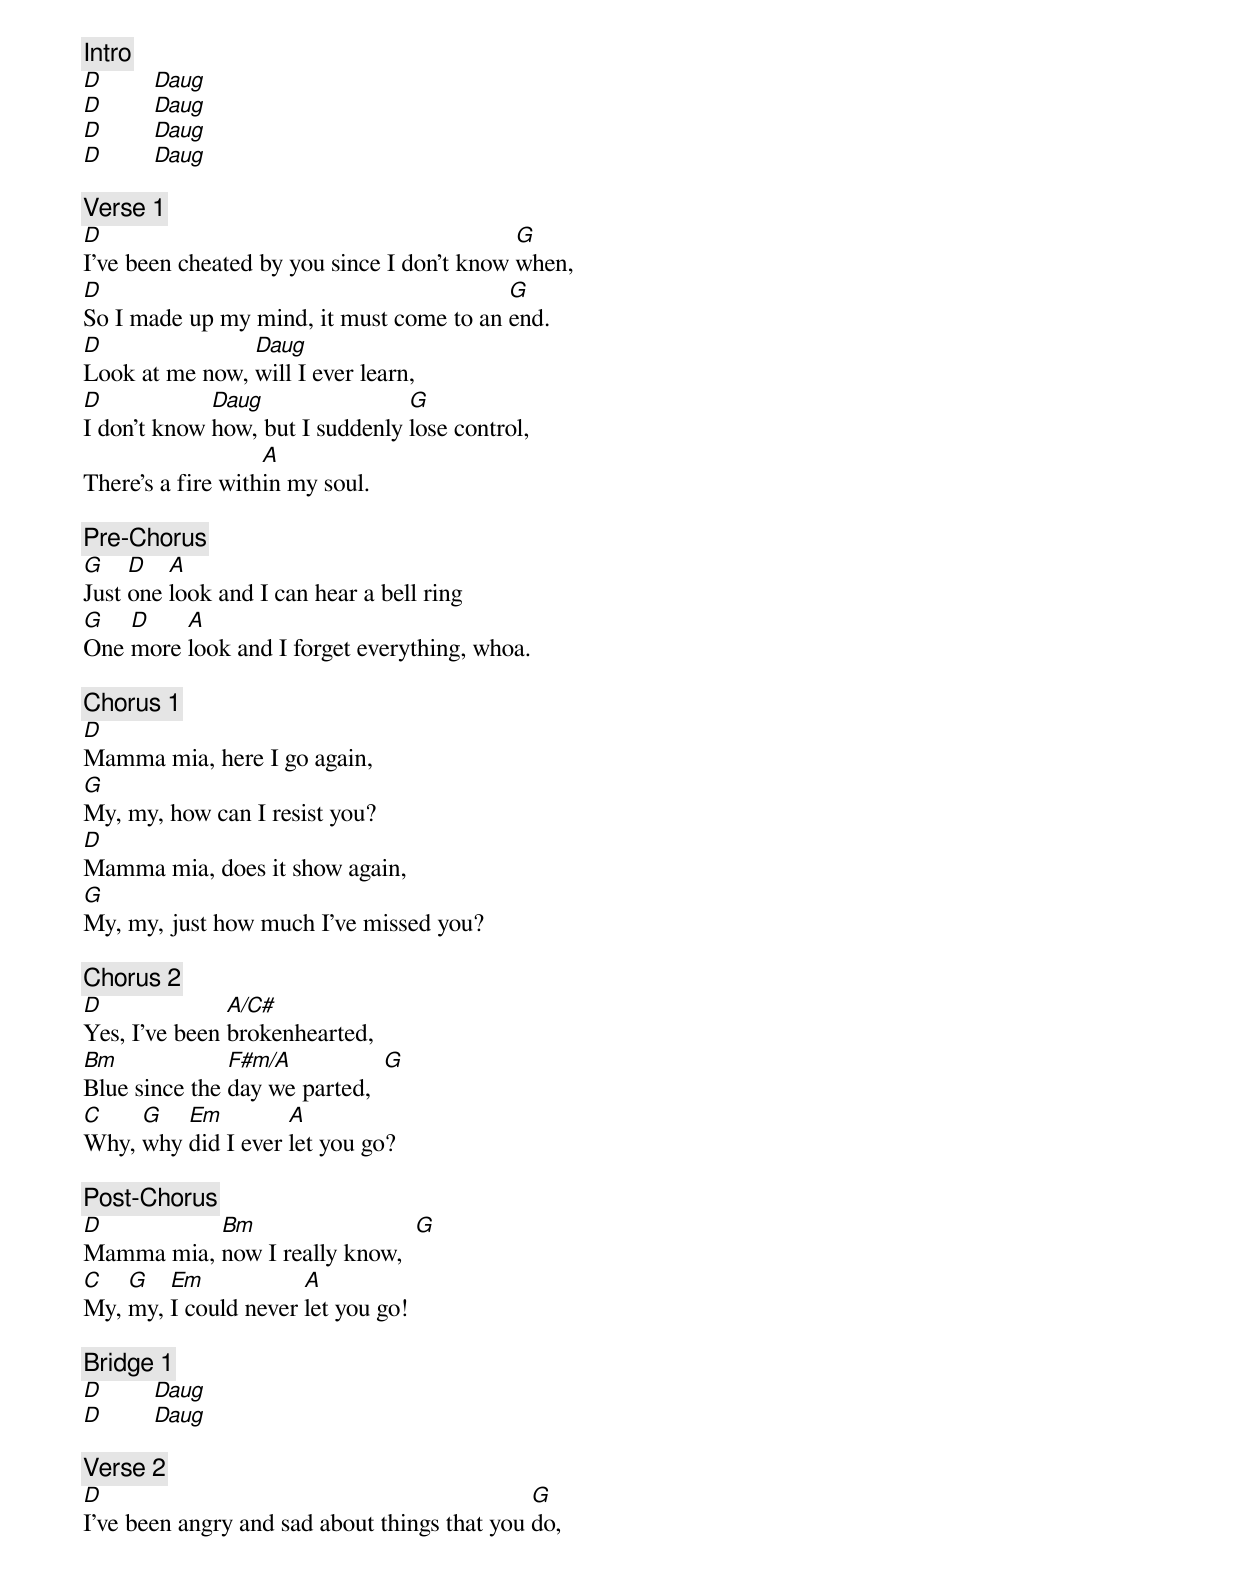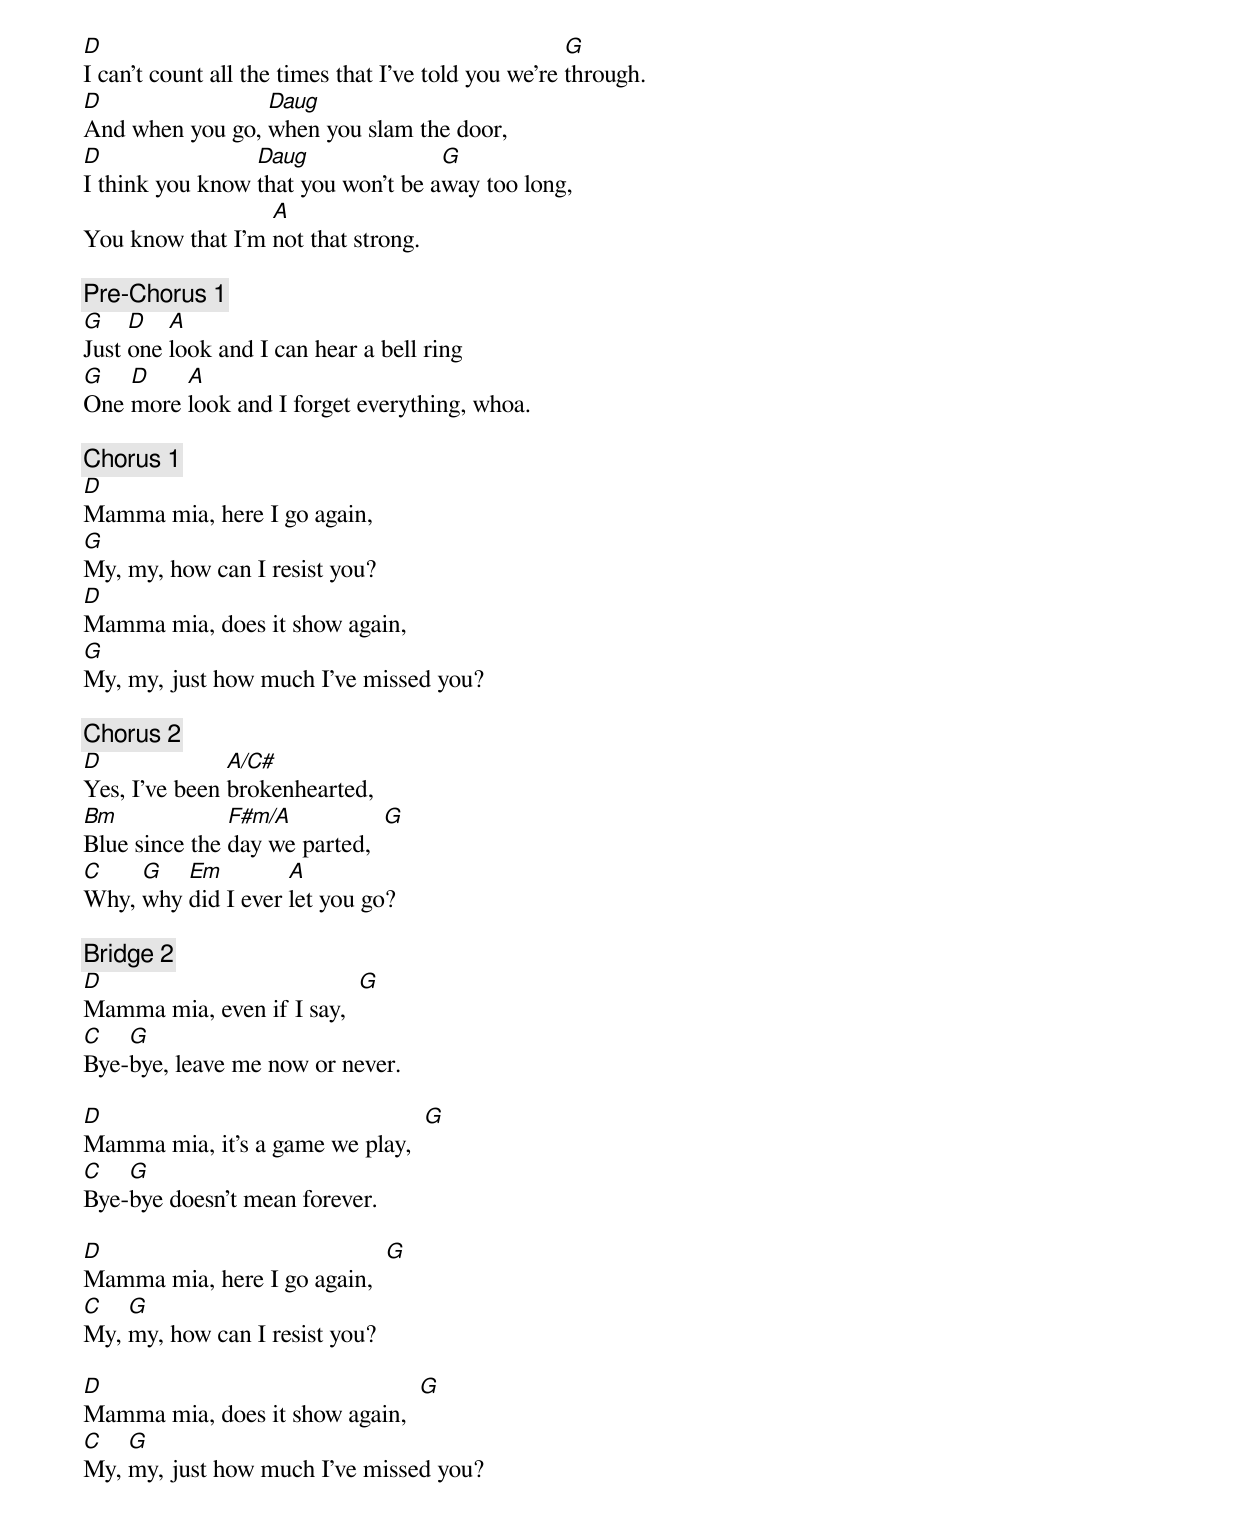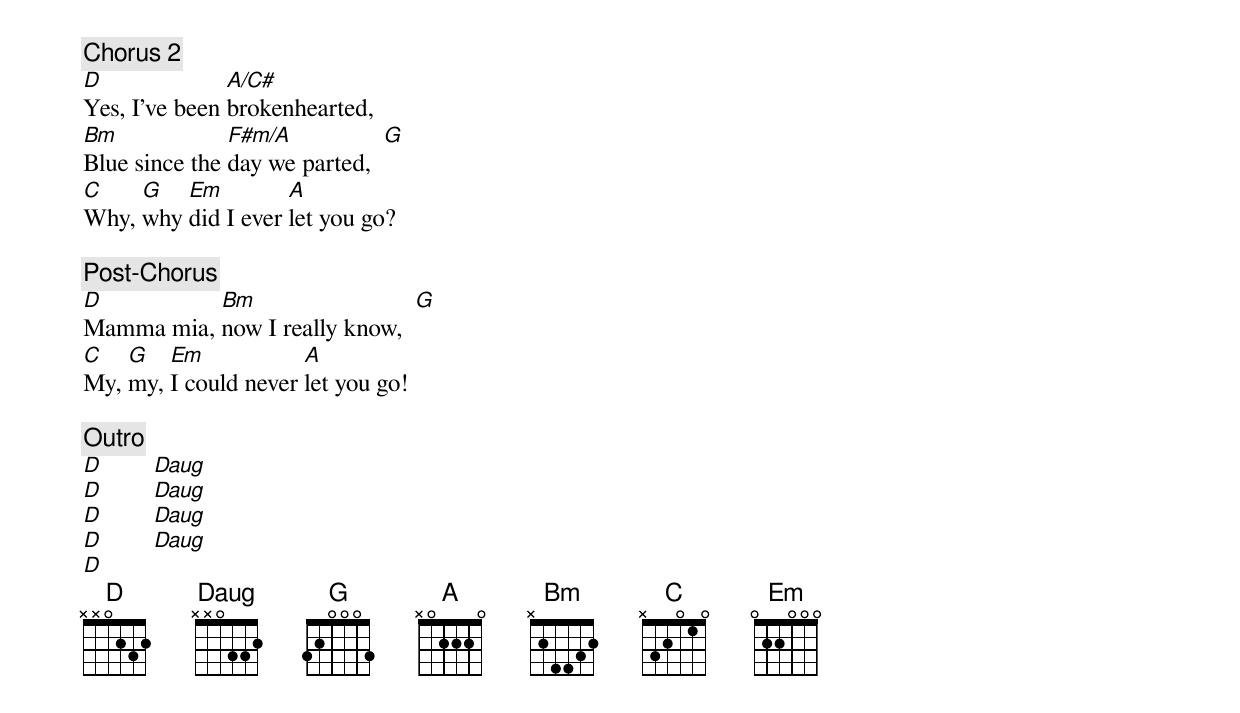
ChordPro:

{c: Intro}
[D]        [Daug]
[D]        [Daug]
[D]        [Daug]
[D]        [Daug]

{c: Verse 1}
[D]I've been cheated by you since I don't know [G]when,
[D]So I made up my mind, it must come to an [G]end.
[D]Look at me now, [Daug]will I ever learn,
[D]I don't know [Daug]how, but I suddenly [G]lose control,
There's a fire with[A]in my soul.

{c: Pre-Chorus}
[G]Just [D]one [A]look and I can hear a bell ring
[G]One [D]more [A]look and I forget everything, whoa.

{c: Chorus 1}
[D]Mamma mia, here I go again,
[G]My, my, how can I resist you?
[D]Mamma mia, does it show again,
[G]My, my, just how much I've missed you?

{c: Chorus 2}
[D]Yes, I've been [A/C#]brokenhearted,
[Bm]Blue since the [F#m/A]day we parted,  [G]
[C]Why, [G]why [Em]did I ever [A]let you go?

{c: Post-Chorus}
[D]Mamma mia, [Bm]now I really know,  [G]
[C]My, [G]my, [Em]I could never [A]let you go!

{c: Bridge 1}
[D]        [Daug]
[D]        [Daug]

{c: Verse 2}
[D]I've been angry and sad about things that you [G]do,
[D]I can't count all the times that I've told you we're [G]through.
[D]And when you go, [Daug]when you slam the door,
[D]I think you know [Daug]that you won't be a[G]way too long,
You know that I'm [A]not that strong.

{c: Pre-Chorus 1}
[G]Just [D]one [A]look and I can hear a bell ring
[G]One [D]more [A]look and I forget everything, whoa.

{c: Chorus 1}
[D]Mamma mia, here I go again,
[G]My, my, how can I resist you?
[D]Mamma mia, does it show again,
[G]My, my, just how much I've missed you?

{c: Chorus 2}
[D]Yes, I've been [A/C#]brokenhearted,
[Bm]Blue since the [F#m/A]day we parted,  [G]
[C]Why, [G]why [Em]did I ever [A]let you go?

{c: Bridge 2}
[D]Mamma mia, even if I say,  [G]
[C]Bye-[G]bye, leave me now or never.

[D]Mamma mia, it's a game we play,  [G]
[C]Bye-[G]bye doesn't mean forever.

[D]Mamma mia, here I go again,  [G]
[C]My, [G]my, how can I resist you?

[D]Mamma mia, does it show again,  [G]
[C]My, [G]my, just how much I've missed you?

{c: Chorus 2}
[D]Yes, I've been [A/C#]brokenhearted,
[Bm]Blue since the [F#m/A]day we parted,  [G]
[C]Why, [G]why [Em]did I ever [A]let you go?

{c: Post-Chorus}
[D]Mamma mia, [Bm]now I really know,  [G]
[C]My, [G]my, [Em]I could never [A]let you go!

{c: Outro}
[D]        [Daug]
[D]        [Daug]
[D]        [Daug]
[D]        [Daug]
[D]
